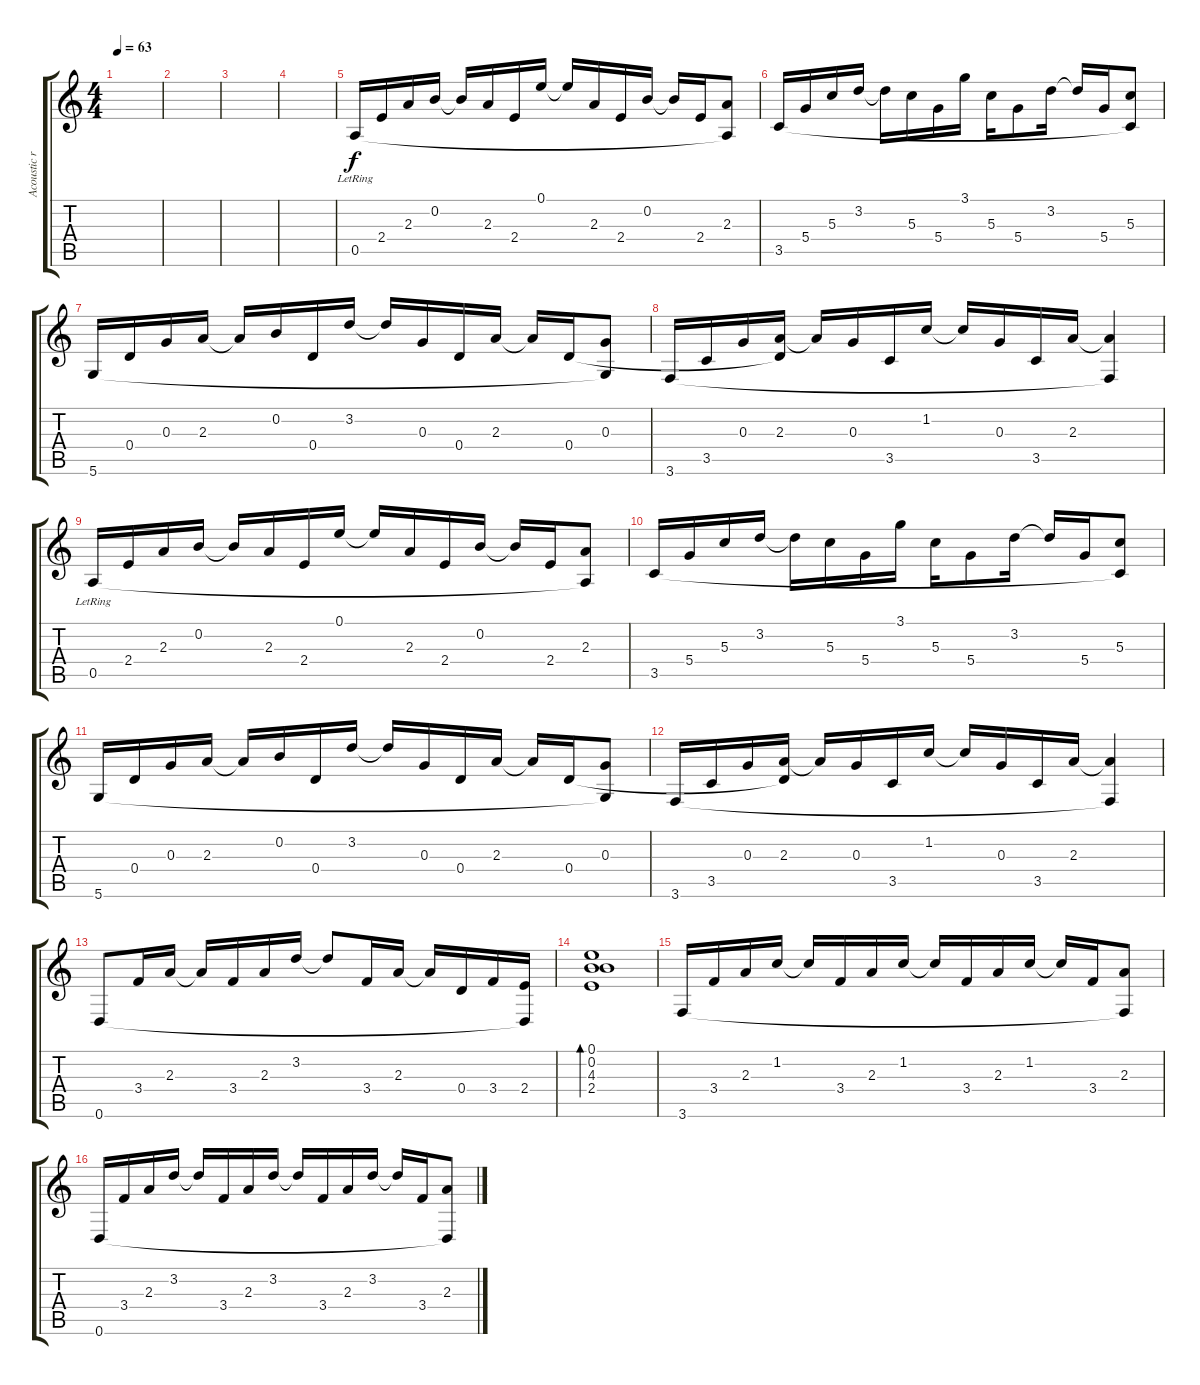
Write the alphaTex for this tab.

\track ("Acoustic rhythm" "Acoustic r") {instrument acousticguitarsteel}
\staff {score tabs}
\tuning (E4 B3 G3 D3 A2 D2) {hide}
\ts (4 4)
\tempo 63
\clef g2
\ks c
|
|
|
|
0.5{lr}.16 2.4.16 2.3.16 0.2.16 0.2{t}.16 2.3.16 2.4.16 0.1.16 0.1{t}.16 2.3.16 2.4.16 0.2.16 0.2{t}.16 2.4.16 (2.3 0.5{t}).8 |
3.5.16 5.4.16 5.3.16 3.2.16 3.2{t}.16 5.3.16 5.4.16 3.1.16 5.3.16 5.4.8 3.2.16 3.2{t}.16 5.4.16 (5.3 3.5{t}).8 |
5.6.16 0.4.16 0.3.16 2.3.16 2.3{t}.16 0.2.16 0.4.16 3.2.16 3.2{t}.16 0.3.16 0.4.16 2.3.16 2.3{t}.16 0.4.16 (0.3 5.6{t}).8 |
3.6.16 3.5.16 0.3.16 (2.3 0.4{t}).16 2.3{t}.16 0.3.16 3.5.16 1.2.16 1.2{t}.16 0.3.16 3.5.16 2.3.16 (2.3{t} 3.6{t}).4 |
0.5{lr}.16 2.4.16 2.3.16 0.2.16 0.2{t}.16 2.3.16 2.4.16 0.1.16 0.1{t}.16 2.3.16 2.4.16 0.2.16 0.2{t}.16 2.4.16 (2.3 0.5{t}).8 |
3.5.16 5.4.16 5.3.16 3.2.16 3.2{t}.16 5.3.16 5.4.16 3.1.16 5.3.16 5.4.8 3.2.16 3.2{t}.16 5.4.16 (5.3 3.5{t}).8 |
5.6.16 0.4.16 0.3.16 2.3.16 2.3{t}.16 0.2.16 0.4.16 3.2.16 3.2{t}.16 0.3.16 0.4.16 2.3.16 2.3{t}.16 0.4.16 (0.3 5.6{t}).8 |
3.6.16 3.5.16 0.3.16 (2.3 0.4{t}).16 2.3{t}.16 0.3.16 3.5.16 1.2.16 1.2{t}.16 0.3.16 3.5.16 2.3.16 (2.3{t} 3.6{t}).4 |
0.6.8 3.4.16 2.3.16 2.3{t}.16 3.4.16 2.3.16 3.2.16 3.2{t}.8 3.4.16 2.3.16 2.3{t}.16 0.4.16 3.4.16 (2.4 0.6{t}).16 |
(0.1 0.2 4.3 2.4).1{bd 60} |
3.6.16 3.4.16 2.3.16 1.2.16 1.2{t}.16 3.4.16 2.3.16 1.2.16 1.2{t}.16 3.4.16 2.3.16 1.2.16 1.2{t}.16 3.4.16 (2.3 3.6{t}).8 |
0.6.16 3.4.16 2.3.16 3.2.16 3.2{t}.16 3.4.16 2.3.16 3.2.16 3.2{t}.16 3.4.16 2.3.16 3.2.16 3.2{t}.16 3.4.16 (2.3 0.6{t}).8
